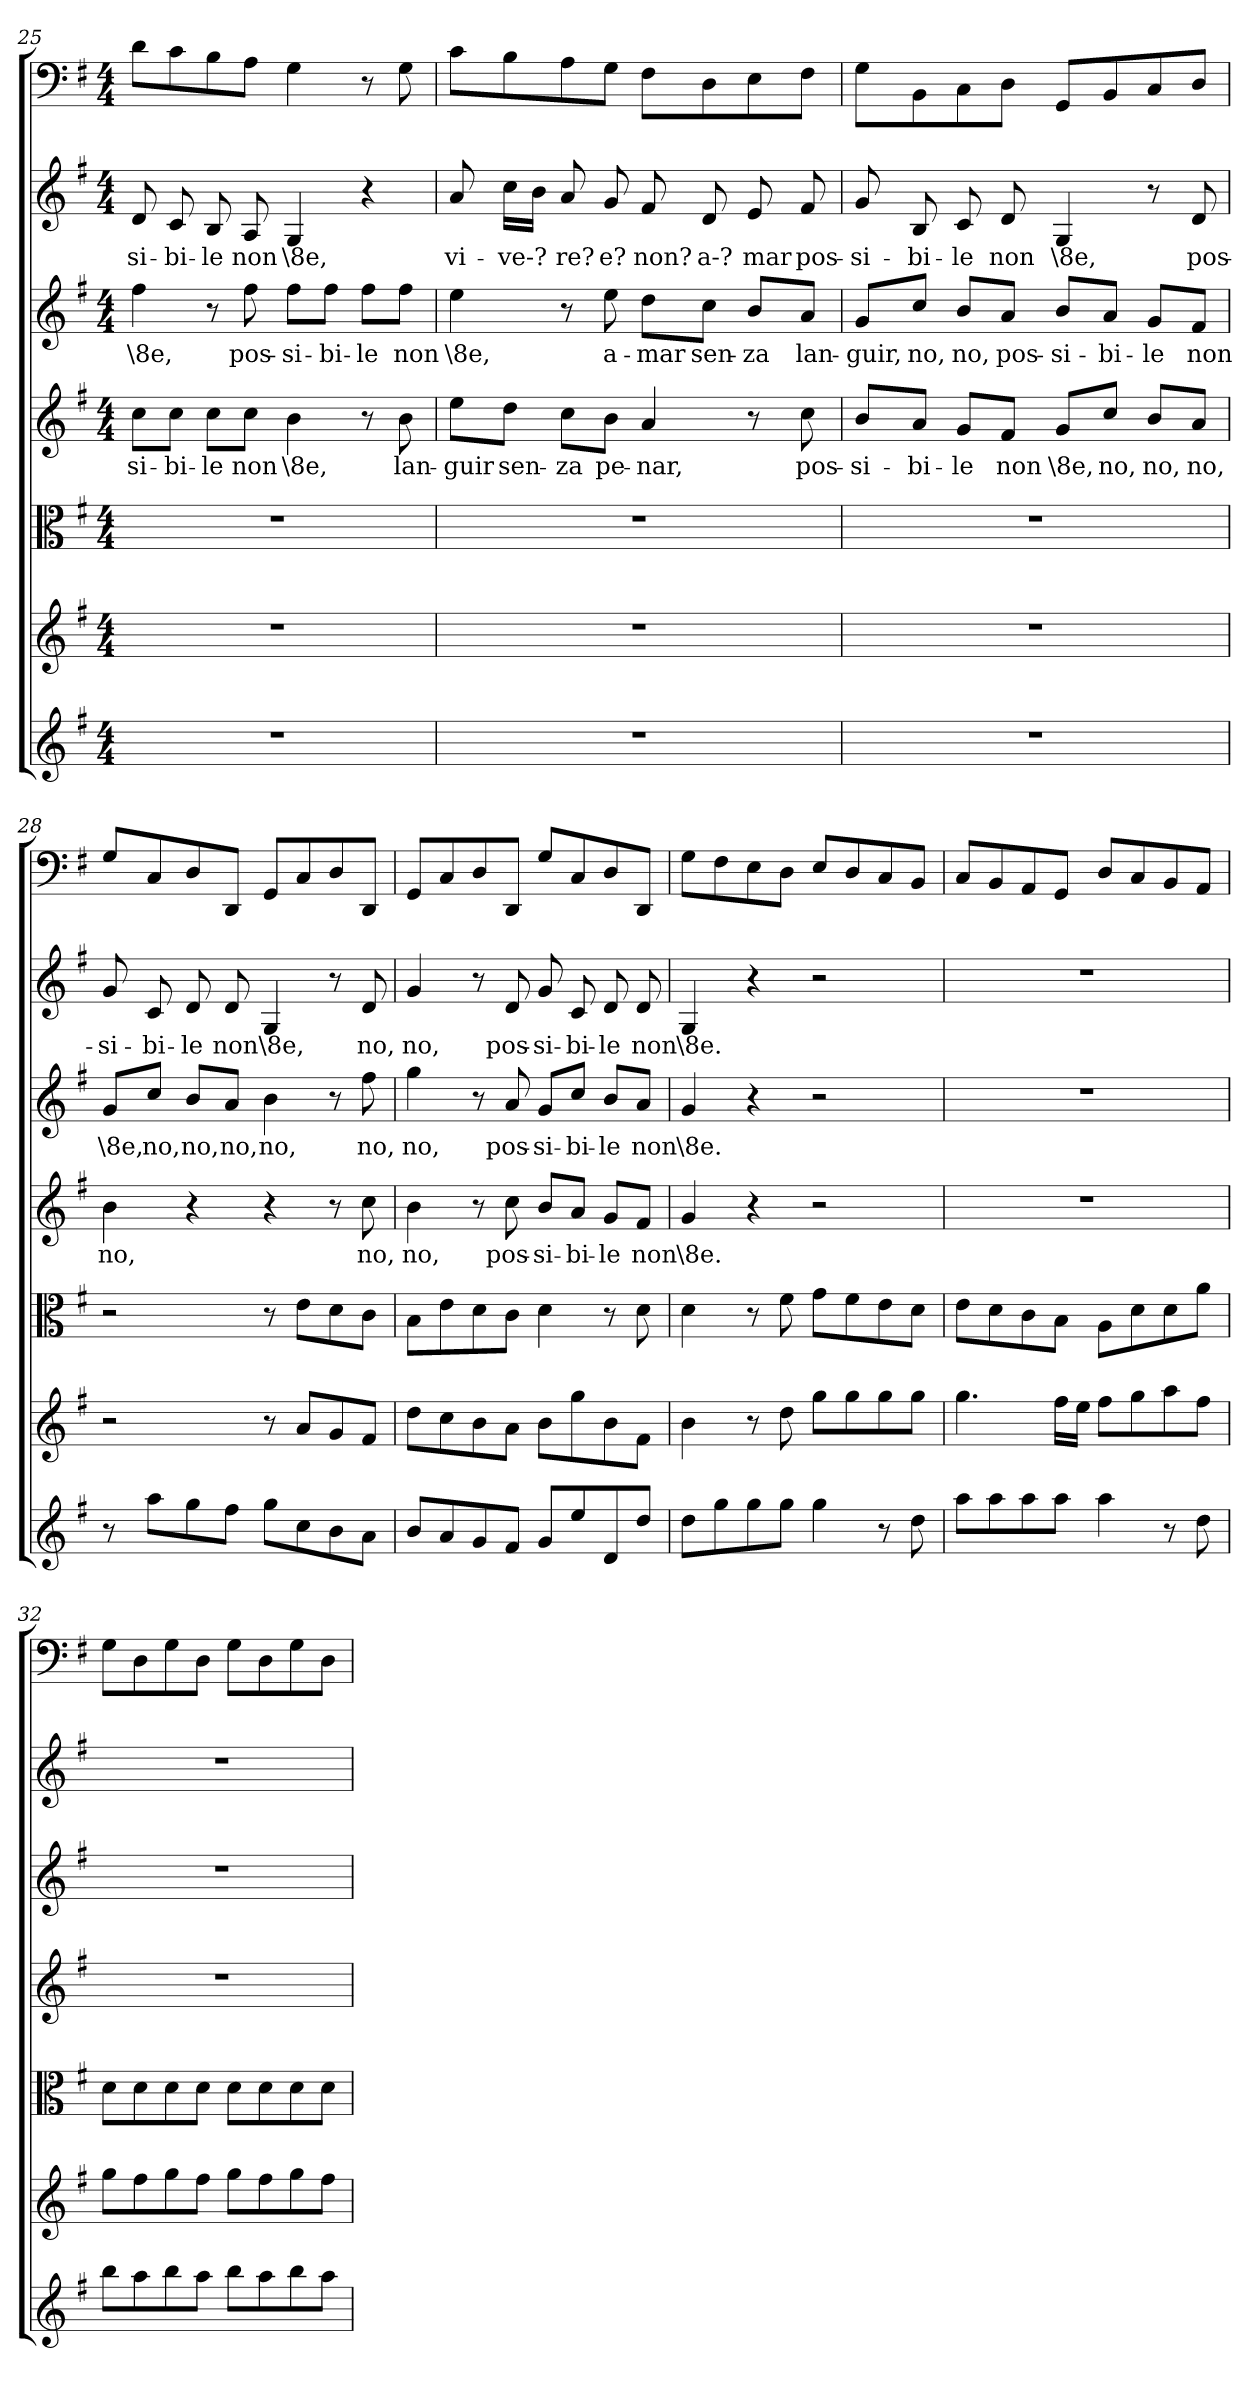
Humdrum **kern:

**kern	**kern	**kern	**kern	**text	**kern	**text	**kern	**text	**kern
*part7	*part6	*part5	*part4	*part4	*part3	*part3	*part2	*part2	*part1
*staff7	*staff6	*staff5	*staff4	*staff4	*staff3	*staff3	*staff2	*staff2	*staff1
*clefG2	*clefG2	*clefC3	*clefG2	*	*clefG2	*	*clefG2	*	*clefF4
*k[f#]	*k[f#]	*k[f#]	*k[f#]	*	*k[f#]	*	*k[f#]	*	*k[f#]
*G:	*G:	*G:	*G:	*	*G:	*	*G:	*	*G:
*M4/4	*M4/4	*M4/4	*M4/4	*	*M4/4	*	*M4/4	*	*M4/4
=25	=25	=25	=25	=25	=25	=25	=25	=25	=25
1r	1r	1r	8cc\L	-si-	4ff#\	\8e,	8d/	-si-	8d\L
.	.	.	8cc\J	-bi-	.	.	8c/	-bi-	8c\
.	.	.	8cc\L	-le	8r	.	8B/	-le	8B\
.	.	.	8cc\J	non	8ff#\	pos-	8A/	non	8A\J
.	.	.	4b\	\8e,	8ff#\L	-si-	4G/	\8e,	4G\
.	.	.	.	.	8ff#\J	-bi-	.	.	.
.	.	.	8r	.	8ff#\L	-le	4r	.	8r
.	.	.	8b\	lan-	8ff#\J	non	.	.	8G\
=26	=26	=26	=26	=26	=26	=26	=26	=26	=26
1r	1r	1r	8ee\L	-guir	4ee\	\8e,	8a/	vi-	8c\L
.	.	.	8dd\J	sen-	.	.	16cc\LL	-ve-?	8B\
.	.	.	.	.	.	.	16b\JJ	.	.
.	.	.	8cc\L	-za	8r	.	8a/	-re?	8A\
.	.	.	8b\J	pe-	8ee\	a-	8g/	e?	8G\J
.	.	.	4a/	-nar,	8dd\L	-mar	8f#/	non?	8F#\L
.	.	.	.	.	8cc\J	sen-	8d/	a-?	8D\
.	.	.	8r	.	8b/L	-za	8e/	-mar	8E\
.	.	.	8cc\	pos-	8a/J	lan-	8f#/	pos-	8F#\J
=27	=27	=27	=27	=27	=27	=27	=27	=27	=27
1r	1r	1r	8b/L	-si-	8g/L	-guir,	8g/	-si-	8G\L
.	.	.	8a/J	-bi-	8cc/J	no,	8B/	-bi-	8BB\
.	.	.	8g/L	-le	8b/L	no,	8c/	-le	8C\
.	.	.	8f#/J	non	8a/J	pos-	8d/	non	8D\J
.	.	.	8g/L	\8e,	8b/L	-si-	4G/	\8e,	8GG/L
.	.	.	8cc/J	no,	8a/J	-bi-	.	.	8BB/
.	.	.	8b/L	no,	8g/L	-le	8r	.	8C/
.	.	.	8a/J	no,	8f#/J	non	8d/	pos-	8D/J
=28	=28	=28	=28	=28	=28	=28	=28	=28	=28
8r	2r	2r	4b\	no,	8g/L	\8e,	8g/	-si-	8G/L
8aa\L	.	.	.	.	8cc/J	no,	8c/	-bi-	8C/
8gg\	.	.	4r	.	8b/L	no,	8d/	-le	8D/
8ff#\J	.	.	.	.	8a/J	no,	8d/	non	8DD/J
8gg\L	8r	8r	4r	.	4b\	no,	4G/	\8e,	8GG/L
8cc\	8a/L	8e\L	.	.	.	.	.	.	8C/
8b\	8g/	8d\	8r	.	8r	.	8r	.	8D/
8a\J	8f#/J	8c\J	8cc\	no,	8ff#\	no,	8d/	no,	8DD/J
=29	=29	=29	=29	=29	=29	=29	=29	=29	=29
8b/L	8dd\L	8B\L	4b\	no,	4gg\	no,	4g/	no,	8GG/L
8a/	8cc\	8e\	.	.	.	.	.	.	8C/
8g/	8b\	8d\	8r	.	8r	.	8r	.	8D/
8f#/J	8a\J	8c\J	8cc\	pos-	8a/	pos-	8d/	pos-	8DD/J
8g/L	8b\L	4d\	8b/L	-si-	8g/L	-si-	8g/	-si-	8G/L
8ee/	8gg\	.	8a/J	-bi-	8cc/J	-bi-	8c/	-bi-	8C/
8d/	8b\	8r	8g/L	-le	8b/L	-le	8d/	-le	8D/
8dd/J	8f#\J	8d\	8f#/J	non	8a/J	non	8d/	non	8DD/J
=30	=30	=30	=30	=30	=30	=30	=30	=30	=30
8dd\L	4b\	4d\	4g/	\8e.	4g/	\8e.	4G/	\8e.	8G\L
8gg\	.	.	.	.	.	.	.	.	8F#\
8gg\	8r	8r	4r	.	4r	.	4r	.	8E\
8gg\J	8dd\	8f#\	.	.	.	.	.	.	8D\J
4gg\	8gg\L	8g\L	2r	.	2r	.	2r	.	8E/L
.	8gg\	8f#\	.	.	.	.	.	.	8D/
8r	8gg\	8e\	.	.	.	.	.	.	8C/
8dd\	8gg\J	8d\J	.	.	.	.	.	.	8BB/J
=31	=31	=31	=31	=31	=31	=31	=31	=31	=31
8aa\L	4.gg\	8e\L	1r	.	1r	.	1r	.	8C/L
8aa\	.	8d\	.	.	.	.	.	.	8BB/
8aa\	.	8c\	.	.	.	.	.	.	8AA/
8aa\J	16ff#\LL	8B\J	.	.	.	.	.	.	8GG/J
.	16ee\JJ	.	.	.	.	.	.	.	.
4aa\	8ff#\L	8A\L	.	.	.	.	.	.	8D/L
.	8gg\	8d\	.	.	.	.	.	.	8C/
8r	8aa\	8d\	.	.	.	.	.	.	8BB/
8dd\	8ff#\J	8a\J	.	.	.	.	.	.	8AA/J
=32	=32	=32	=32	=32	=32	=32	=32	=32	=32
8bb\L	8gg\L	8d\L	1r	.	1r	.	1r	.	8G\L
8aa\	8ff#\	8d\	.	.	.	.	.	.	8D\
8bb\	8gg\	8d\	.	.	.	.	.	.	8G\
8aa\J	8ff#\J	8d\J	.	.	.	.	.	.	8D\J
8bb\L	8gg\L	8d\L	.	.	.	.	.	.	8G\L
8aa\	8ff#\	8d\	.	.	.	.	.	.	8D\
8bb\	8gg\	8d\	.	.	.	.	.	.	8G\
8aa\J	8ff#\J	8d\J	.	.	.	.	.	.	8D\J
=	=	=	=	=	=	=	=	=	=
*-	*-	*-	*-	*-	*-	*-	*-	*-	*-
